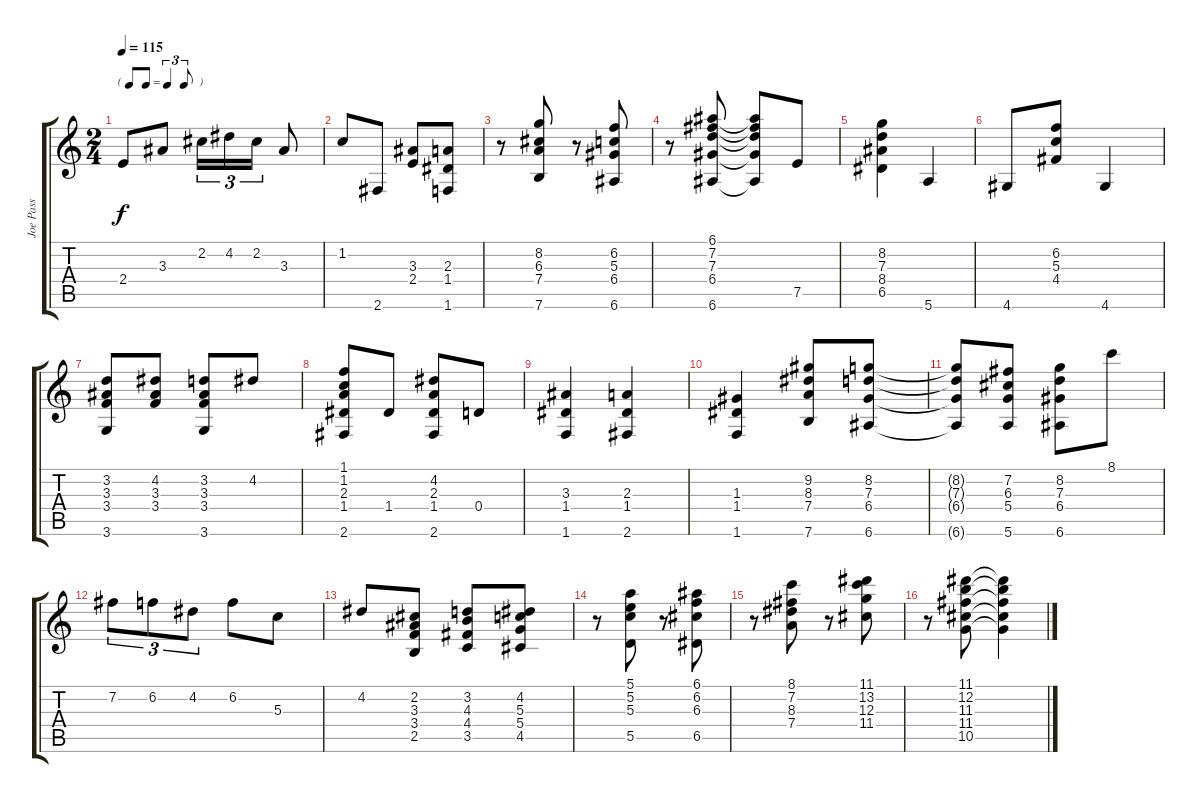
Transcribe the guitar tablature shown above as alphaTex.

\track ("Joe Pass" "Joe Pass") {instrument electricguitarjazz}
\staff {score tabs}
\tuning (E4 B3 G3 D3 A2 E2) {hide}
\ts (2 4)
\tf triplet8th
\tempo 115
\clef g2
\ks c
2.4.8{dy f} 3.3.8 2.2.16{tu (3 2)} 4.2.16{tu (3 2)} 2.2.16{tu (3 2)} 3.3.8 |
1.2.8 2.6.8 (3.3 2.4).8 (2.3 1.4 1.6).8 |
r.8 (8.2 6.3 7.4 7.6).8 r.8 (6.2 5.3 6.4 6.6).8 |
r.8 (6.1 7.2 7.3 6.4 6.6).8 (6.1{t} 7.2{t} 7.3{t} 6.4{t} 6.6{t}).8 7.5.8 |
(8.2 7.3 8.4 6.5).4 5.6.4 |
4.6.8 (6.2 5.3 4.4).8 4.6.4 |
(3.2 3.3 3.4 3.6).8 (4.2 3.3 3.4).8 (3.2 3.3 3.4 3.6).8 4.2.8 |
(1.1 1.2 2.3 1.4 2.6).8 1.4.8 (4.2 2.3 1.4 2.6).8 0.4.8 |
(3.3 1.4 1.6).4 (2.3 1.4 2.6).4 |
(1.3 1.4 1.6).4 (9.2 8.3 7.4 7.6).8 (8.2 7.3 6.4 6.6).8 |
(8.2{t} 7.3{t} 6.4{t} 6.6{t}).8 (7.2 6.3 5.4 5.6).8 (8.2 7.3 6.4 6.6).8 8.1.8 |
7.2.8{tu (3 2)} 6.2.8{tu (3 2)} 4.2.8{tu (3 2)} 6.2.8 5.3.8 |
4.2.8 (2.2 3.3 3.4 2.5).8 (3.2 4.3 4.4 3.5).8 (4.2 5.3 5.4 4.5).8 |
r.8 (5.1 5.2 5.3 5.5).8 r.8 (6.1 6.2 6.3 6.5).8 |
r.8 (8.1 7.2 8.3 7.4).8 r.8 (11.1 13.2 12.3 11.4).8 |
r.8 (11.1 12.2 11.3 11.4 10.5).8 (11.1{t} 12.2{t} 11.3{t} 11.4{t} 10.5{t}).4
